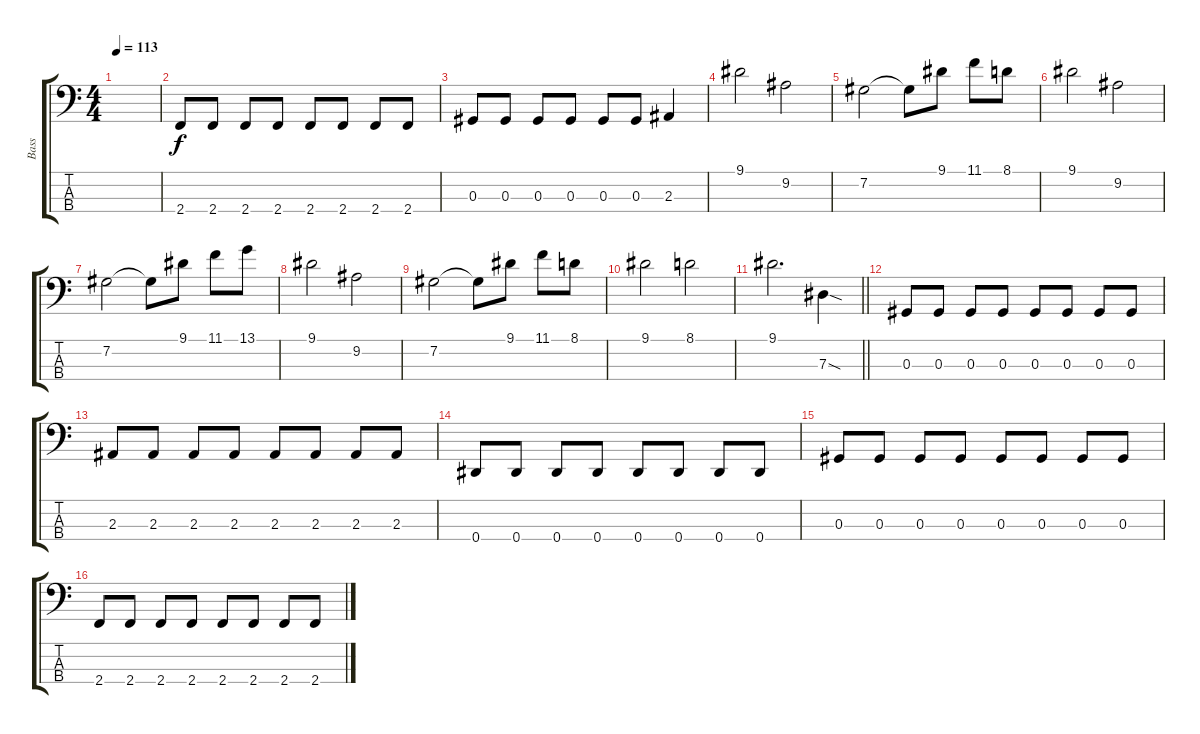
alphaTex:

\track ("Bass" "Bass") {instrument electricbasspick}
\staff {score tabs}
\tuning (Gb2 Db2 Ab1 Eb1) {hide}
\ts (4 4)
\tempo 113
\clef f4
\ks c
|
2.4.8 2.4.8 2.4.8 2.4.8 2.4.8 2.4.8 2.4.8 2.4.8 |
0.3.8 0.3.8 0.3.8 0.3.8 0.3.8 0.3.8 2.3.4 |
9.1.2 9.2.2 |
7.2.2 7.2{t}.8 9.1.8 11.1.8 8.1.8 |
9.1.2 9.2.2 |
7.2.2 7.2{t}.8 9.1.8 11.1.8 13.1.8 |
9.1.2 9.2.2 |
7.2.2 7.2{t}.8 9.1.8 11.1.8 8.1.8 |
9.1.2 8.1.2 |
\barLineRight lightlight
9.1.2{d} 7.3{sod}.4 |
\section ("" "")
0.3.8 0.3.8 0.3.8 0.3.8 0.3.8 0.3.8 0.3.8 0.3.8 |
2.3.8 2.3.8 2.3.8 2.3.8 2.3.8 2.3.8 2.3.8 2.3.8 |
0.4.8 0.4.8 0.4.8 0.4.8 0.4.8 0.4.8 0.4.8 0.4.8 |
0.3.8 0.3.8 0.3.8 0.3.8 0.3.8 0.3.8 0.3.8 0.3.8 |
2.4.8 2.4.8 2.4.8 2.4.8 2.4.8 2.4.8 2.4.8 2.4.8
